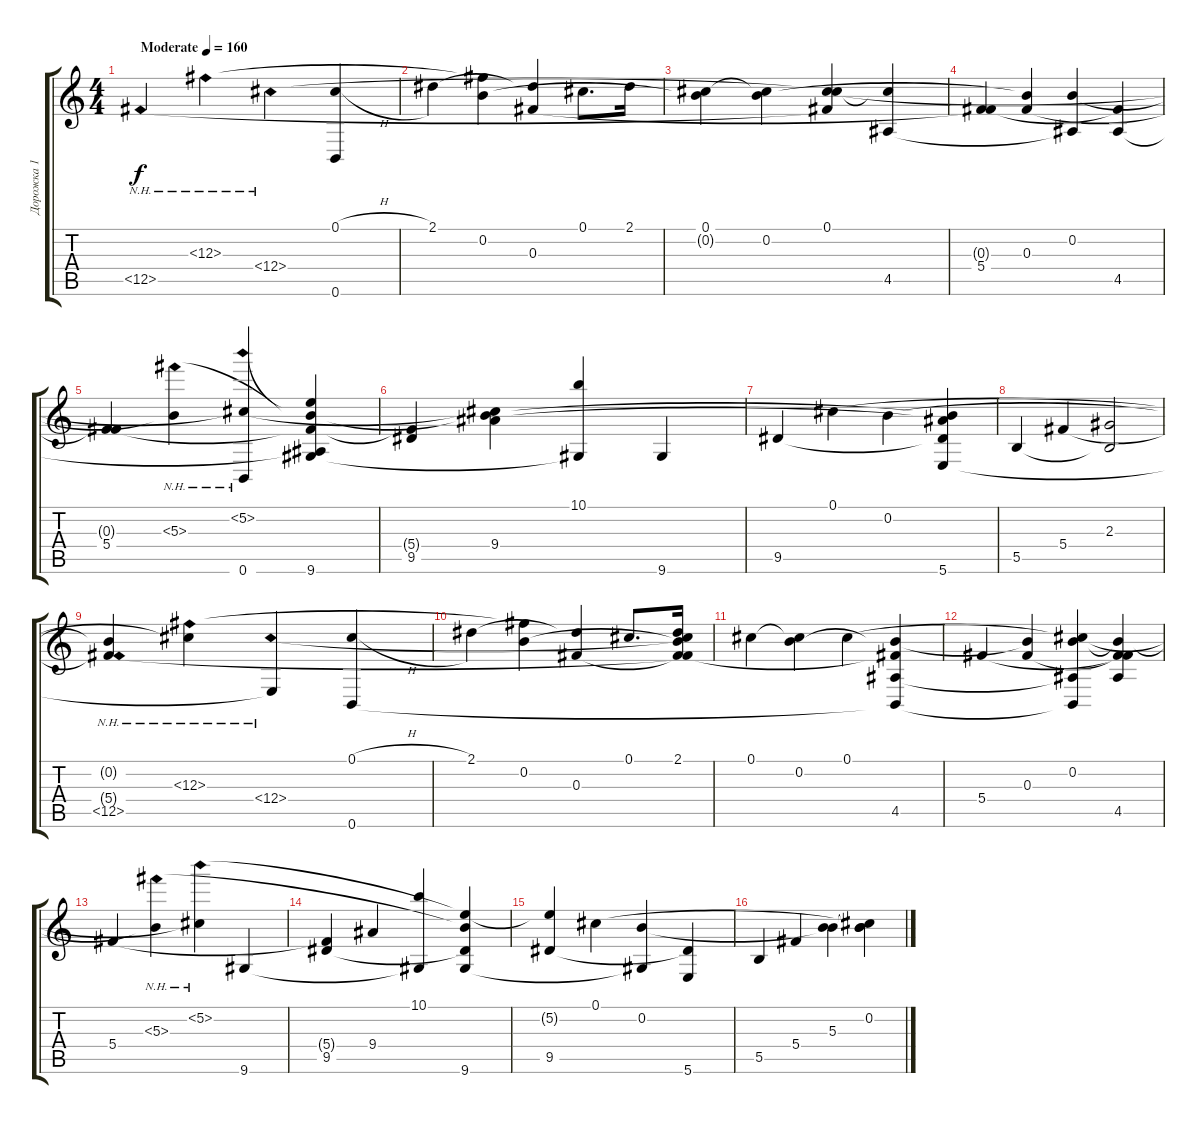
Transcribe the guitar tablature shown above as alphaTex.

\track ("Дорожка 1" "Дорожка 1") {instrument acousticguitarsteel}
\staff {score tabs}
\tuning (Db4 B3 Gb3 Db3 Gb2 B1) {hide}
\ts (4 4)
\tempo (160 "Moderate")
\clef g2
\ks c
12.5{nh}.4{dy f instrument acousticguitarsteel} 12.3{nh}.4 12.4{nh}.4 (0.1{h} 0.6).4 |
2.1.4 (0.2 12.3{t}).4 (2.1{t} 0.3).4 0.1.8{d} 2.1.16 |
(0.1 0.2{t}).4 (0.1{t} 0.2).4 (0.1 12.4{t} 12.5{t}).4 (12.4{t} 4.5).4 |
(0.3{t} 5.4).4 (0.2{t} 0.3).4 (0.2 4.5{t}).4 (5.4{t} 4.5).4 |
(0.3{t} 5.4).4 (0.2{t} 5.3{nh}).4 (0.1{t} 5.2{nh} 0.6).4 (5.2{t} 5.3{t} 5.4{t} 4.5{t} 9.6).4 |
(5.4{t} 9.5).4 (0.1{t} 5.3{t} 9.4).4 (10.1 9.6{t}).4 9.6.4 |
9.5.4 0.1.4 0.2.4 (5.3{t} 9.4{t} 9.5{t} 5.6).4 |
5.5.4 5.4.4 (2.3 5.5{t}).2 |
(0.2{t} 5.4{t} 12.5{nh}).4 (0.1{t} 12.3{nh}).4 (12.4{nh} 5.6{t}).4 (0.1{h} 0.6).4 |
2.1.4 (0.2 12.3{t}).4 (2.1{t} 0.3).4 0.1.8{d} (2.1 0.2{t} 0.3{t} 12.4{t} 12.5{t}).16 |
0.1.4 (0.1{t} 0.2).4 0.1.4 (0.2{t} 0.3{t} 4.5 0.6{t}).4 |
5.4.4 (0.2{t} 0.3).4 (0.1{t} 0.2 4.5{t} 0.6{t}).4 (0.2{t} 0.3{t} 5.4{t} 4.5).4 |
5.4.4 (0.2{t} 5.3{nh}).4 (0.1{t} 5.2{nh}).4 9.6.4 |
(5.4{t} 9.5).4 9.4.4 (10.1 9.6{t}).4 (5.2{t} 5.3{t} 9.5{t} 9.6).4 |
(5.2{t} 9.5).4 0.1.4 (0.2 9.6{t}).4 (9.5{t} 5.6).4 |
5.5.4 5.4.4 (0.2{t} 5.3).4 (0.1{t} 0.2 5.3{t}).4
